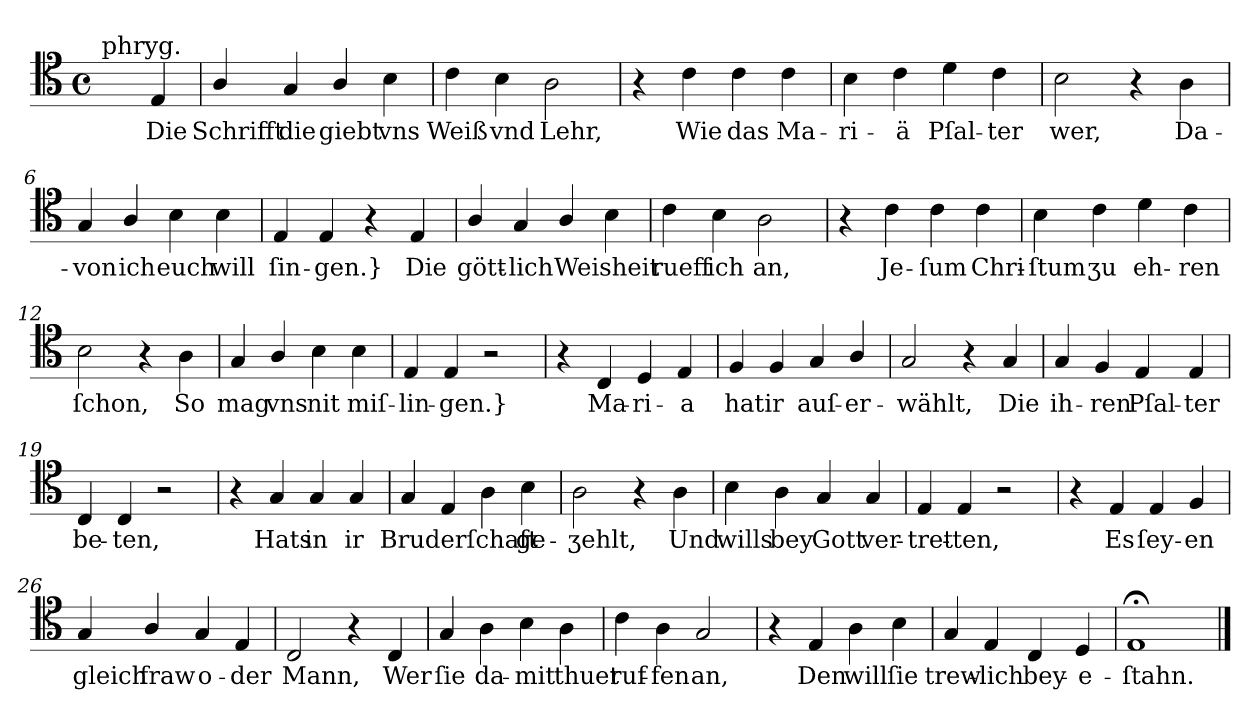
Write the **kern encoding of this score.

**kern	**text
*part1	*part1
*staff1	*staff1
*clefC4	*
*k[]	*
*E:phr	*
*M4/4	*
*met(c)	*
=	=
!LO:TX:a:t=phryg.	!
4ryy	.
4E	Die
=1	=1
4A/	Schrifft
4G	die
4A/	giebt
4B	vns
=2	=2
4c	Weiß
4B	vnd
2A	Lehr,
=3	=3
4r	.
4c	Wie
4c	das
4c	Ma-
=4	=4
4B	-ri-
4c	-ä
4d	Pſal-
4c	-ter
=5	=5
2B	wer,
4r	.
4A	Da-
=6	=6
4G	-von
4A/	ich
4B	euch
4B	will
=7	=7
4E	ſin-
4E	-gen.}
4r	.
4E	Die
=8	=8
4A/	gött-
4G	-lich
4A/	Weisheit
4B	.
=9	=9
4c	rueff
4B	ich
2A	an,
=10	=10
4r	.
4c	Je-
4c	-ſum
4c	Chri-
=11	=11
4B	-ſtum
4c	ʒu
4d	eh-
4c	-ren
=12	=12
2B	ſchon,
4r	.
4A	So
=13	=13
4G	mag
4A/	vns
4B	nit
4B	miſ-
=14	=14
4E	-lin-
4E	-gen.}
2r	.
=15	=15
4r	.
4C	Ma-
4D	-ri-
4E	-a
=16	=16
4F	hat
4F	ir
4G	auſ-
4A/	-er-
=17	=17
2G	-wählt,
4r	.
4G	Die
=18	=18
4G	ih-
4F	-ren
4E	Pſal-
4E	-ter
=19	=19
4C	be-
4C	-ten,
2r	.
=20	=20
4r	.
4G	Hats
4G	in
4G	ir
=21	=21
4G	Bruderſchaft
4E	.
4A	.
4B	ge-
=22	=22
2A	-ʒehlt,
4r	.
4A	Und
=23	=23
4B	wills
4A	bey
4G	Gott
4G	ver-
=24	=24
4E	-tret-
4E	-ten,
2r	.
=25	=25
4r	.
4E	Es
4E	ſey-
4F	-en
=26	=26
4G	gleich
4A/	fraw
4G	o-
4E	-der
=27	=27
2C	Mann,
4r	.
4C	Wer
=28	=28
4G	ſie
4A	da-
4B	-mit
4A	thuet
=29	=29
4c	ruf-
4A	-fen
2G	an,
=30	=30
4r	.
4E	Den
4A	will
4B	ſie
=31	=31
4G	trew-
4E	-lich
4C	bey-
4D	-e-
=32	=32
1E;<	-ſtahn.
==	==
*-	*-
